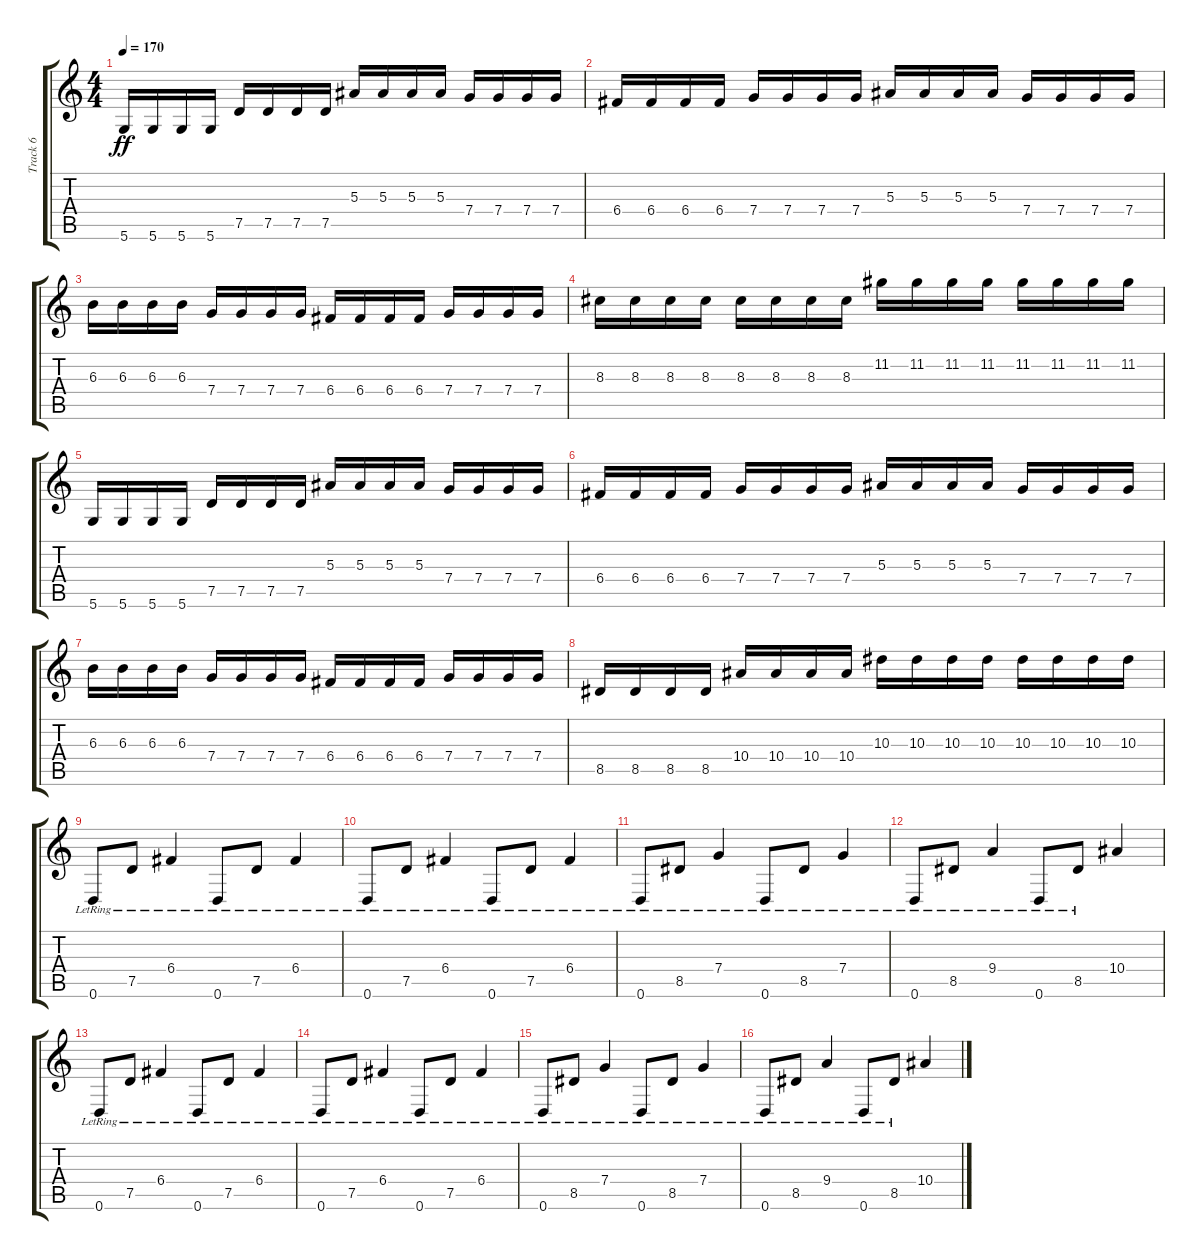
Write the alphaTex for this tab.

\track ("Track 6" "Track 6") {instrument distortionguitar}
\staff {score tabs}
\tuning (D4 A3 F3 C3 G2 D2) {hide}
\ts (4 4)
\tempo 170
\clef g2
\ks c
5.6.16{dy ff} 5.6.16 5.6.16 5.6.16 7.5.16 7.5.16 7.5.16 7.5.16 5.3.16 5.3.16 5.3.16 5.3.16 7.4.16 7.4.16 7.4.16 7.4.16 |
6.4.16 6.4.16 6.4.16 6.4.16 7.4.16 7.4.16 7.4.16 7.4.16 5.3.16 5.3.16 5.3.16 5.3.16 7.4.16 7.4.16 7.4.16 7.4.16 |
6.3.16 6.3.16 6.3.16 6.3.16 7.4.16 7.4.16 7.4.16 7.4.16 6.4.16 6.4.16 6.4.16 6.4.16 7.4.16 7.4.16 7.4.16 7.4.16 |
8.3.16 8.3.16 8.3.16 8.3.16 8.3.16 8.3.16 8.3.16 8.3.16 11.2.16 11.2.16 11.2.16 11.2.16 11.2.16 11.2.16 11.2.16 11.2.16 |
5.6.16 5.6.16 5.6.16 5.6.16 7.5.16 7.5.16 7.5.16 7.5.16 5.3.16 5.3.16 5.3.16 5.3.16 7.4.16 7.4.16 7.4.16 7.4.16 |
6.4.16 6.4.16 6.4.16 6.4.16 7.4.16 7.4.16 7.4.16 7.4.16 5.3.16 5.3.16 5.3.16 5.3.16 7.4.16 7.4.16 7.4.16 7.4.16 |
6.3.16 6.3.16 6.3.16 6.3.16 7.4.16 7.4.16 7.4.16 7.4.16 6.4.16 6.4.16 6.4.16 6.4.16 7.4.16 7.4.16 7.4.16 7.4.16 |
8.5.16 8.5.16 8.5.16 8.5.16 10.4.16 10.4.16 10.4.16 10.4.16 10.3.16 10.3.16 10.3.16 10.3.16 10.3.16 10.3.16 10.3.16 10.3.16 |
0.6{lr}.8{volume 9} 7.5{lr}.8 6.4{lr}.4 0.6{lr}.8 7.5{lr}.8 6.4{lr}.4 |
0.6{lr}.8 7.5{lr}.8 6.4{lr}.4 0.6{lr}.8 7.5{lr}.8 6.4{lr}.4 |
0.6{lr}.8{volume 10} 8.5{lr}.8 7.4{lr}.4 0.6{lr}.8 8.5{lr}.8 7.4{lr}.4 |
0.6{lr}.8 8.5{lr}.8 9.4{lr}.4 0.6{lr}.8 8.5{lr}.8 10.4.4 |
0.6{lr}.8{volume 11} 7.5{lr}.8 6.4{lr}.4 0.6{lr}.8 7.5{lr}.8 6.4{lr}.4 |
0.6{lr}.8 7.5{lr}.8 6.4{lr}.4 0.6{lr}.8 7.5{lr}.8 6.4{lr}.4 |
0.6{lr}.8{volume 12} 8.5{lr}.8 7.4{lr}.4 0.6{lr}.8 8.5{lr}.8 7.4{lr}.4 |
0.6{lr}.8 8.5{lr}.8 9.4{lr}.4 0.6{lr}.8 8.5{lr}.8 10.4.4
